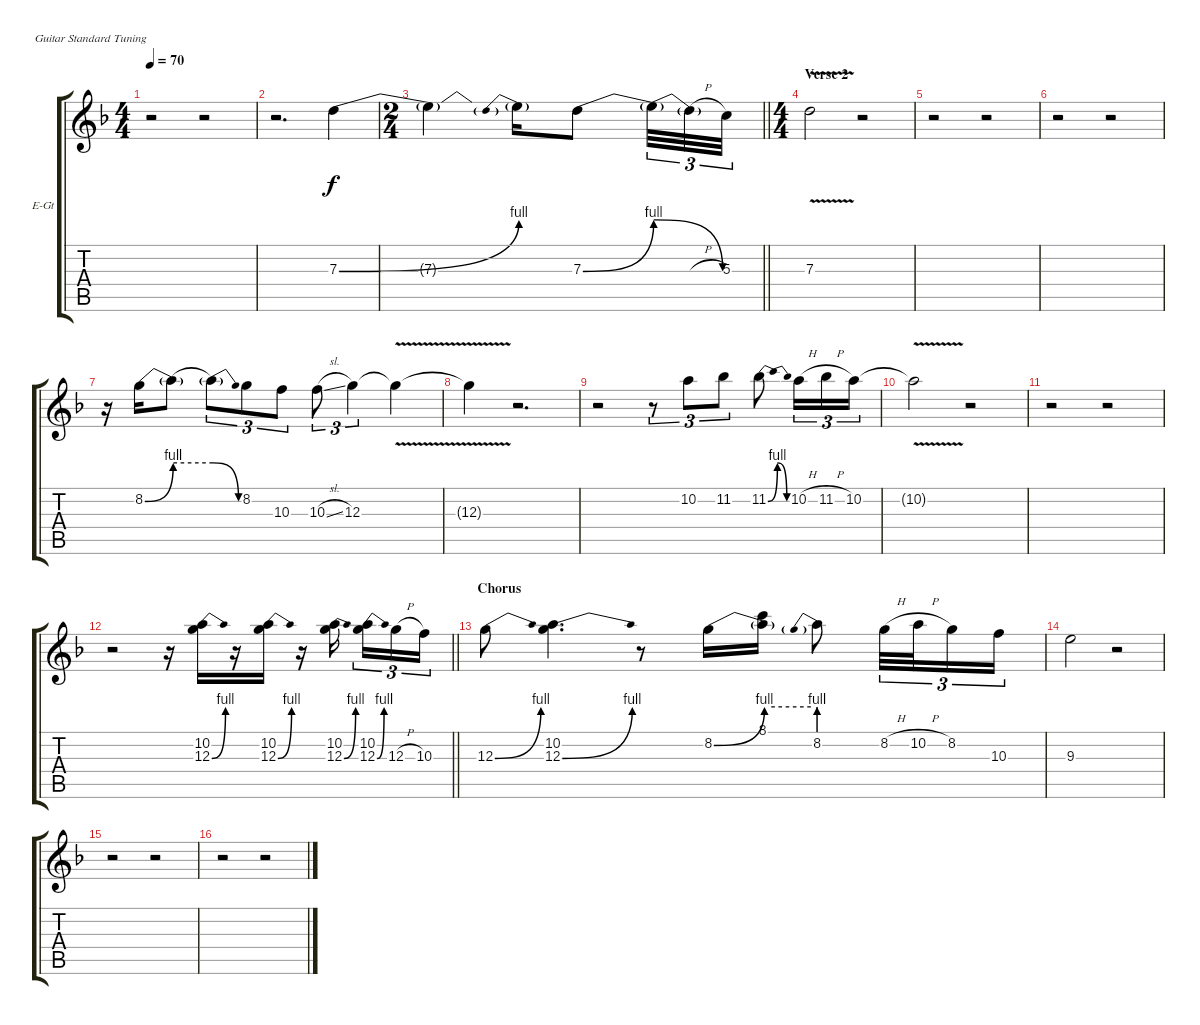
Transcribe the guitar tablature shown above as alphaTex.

\bracketExtendMode groupsimilarinstruments
\firstSystemTrackNameOrientation horizontal
\otherSystemsTrackNameOrientation horizontal
\track ("guitar dist" "E-Gt") {instrument distortionguitar}
\staff {score tabs}
\tuning (E4 B3 G3 D3 A2 E2)
\ts (4 4)
\tempo 70
\clef g2
\ks dminor
r.2{dy mp} r.2 |
r.2{d} 7.3{be (bend 0 0 60 4)}.4{dy f} |
\ts (2 4)
\beaming (8 2 2)
\barLineRight lightlight
7.3{t}.4 7.3{be (prebend 0 4 60 4) t}.16 7.3{be (bend 0 0 60 4)}.8 7.3{be (release 0 4 60 0) t}.32{tu (3 2)} 7.3{h t}.32{tu (3 2)} 5.3.32{tu (3 2)} |
\ts (4 4)
\beaming (8 2 2 2 2)
\section ("" "Verse 2")
7.3{v}.2 r.2 |
r.2 r.2 |
r.2 r.2 |
r.16 8.2{be (bend 0 0 60 4)}.16 8.2{be (hold 0 4 60 4) t}.8 8.2{be (release 0 4 60 0) t}.8{tu (3 2)} 8.2.8{tu (3 2)} 10.3.8{tu (3 2)} 10.3{sl}.8{tu (3 2)} 12.3.4{tu (3 2)} 12.3{v t}.4 |
12.3{v t}.4 r.2{d} |
r.2 r.8{tu (3 2)} 10.2.8{tu (3 2)} 11.2.8{tu (3 2)} 11.2{be (bendrelease 0 0 30 4 30 4 60 0)}.8 10.2{h}.16{tu (3 2)} 11.2{h}.16{tu (3 2)} 10.2.16{tu (3 2)} |
10.2{v t}.2 r.2 |
r.2 r.2 |
\barLineRight lightlight
r.2 r.16 (10.2 12.3{be (bend 0 0 60 4)}).16 r.16 (10.2 12.3{be (bend 0 0 60 4)}).16 r.16 (10.2 12.3{be (bend 0 0 60 4)}).16 (10.2 12.3{be (bend 0 0 60 4)}).16{tu (3 2)} 12.3{h}.16{tu (3 2)} 10.3.16{tu (3 2)} |
\section ("" "Chorus")
12.3{be (bend 0 0 60 4)}.8 (10.2 12.3{be (bend 0 0 60 4)}).4{d} r.8 8.2{be (bend 0 0 60 4)}.16 (8.1 8.2{be (hold 0 4 60 4) t}).16 8.2{be (prebend 0 4 60 4)}.8 8.2{h}.32{tu (3 2)} 10.2{h}.32{tu (3 2)} 8.2.16{tu (3 2)} 10.3.16{tu (3 2)} |
9.3.2 r.2 |
r.2 r.2 |
r.2 r.2
